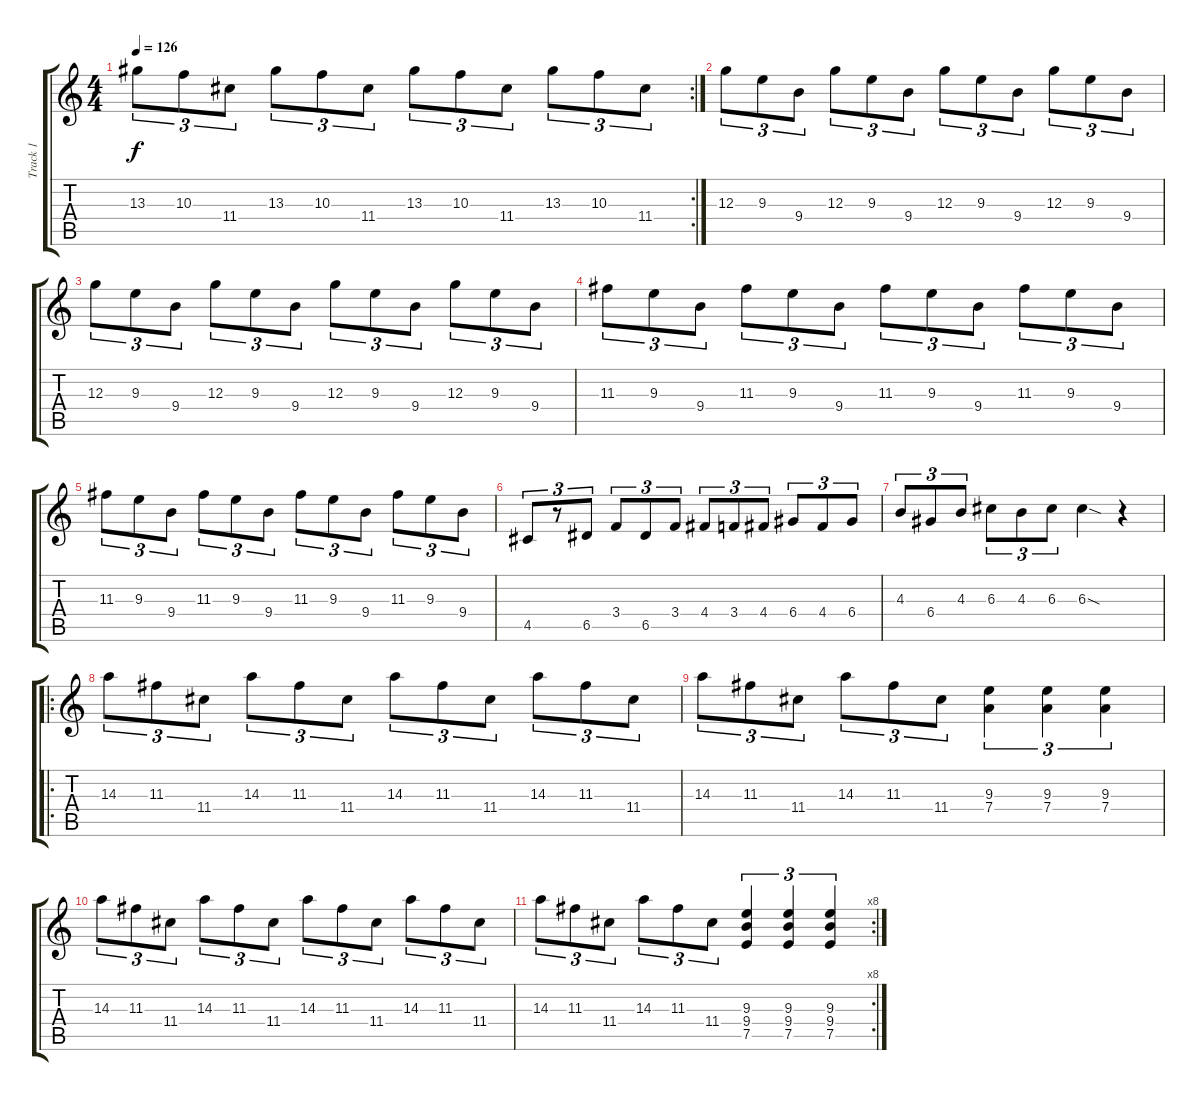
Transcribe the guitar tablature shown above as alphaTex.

\track ("Track 1" "Track 1") {instrument overdrivenguitar}
\staff {score tabs}
\tuning (E4 B3 G3 D3 A2 E2) {hide}
\rc 2
\ts (4 4)
\tempo 126
\clef g2
\ks c
13.3.8{tu (3 2) dy f} 10.3.8{tu (3 2)} 11.4.8{tu (3 2)} 13.3.8{tu (3 2)} 10.3.8{tu (3 2)} 11.4.8{tu (3 2)} 13.3.8{tu (3 2)} 10.3.8{tu (3 2)} 11.4.8{tu (3 2)} 13.3.8{tu (3 2)} 10.3.8{tu (3 2)} 11.4.8{tu (3 2)} |
12.3.8{tu (3 2)} 9.3.8{tu (3 2)} 9.4.8{tu (3 2)} 12.3.8{tu (3 2)} 9.3.8{tu (3 2)} 9.4.8{tu (3 2)} 12.3.8{tu (3 2)} 9.3.8{tu (3 2)} 9.4.8{tu (3 2)} 12.3.8{tu (3 2)} 9.3.8{tu (3 2)} 9.4.8{tu (3 2)} |
12.3.8{tu (3 2)} 9.3.8{tu (3 2)} 9.4.8{tu (3 2)} 12.3.8{tu (3 2)} 9.3.8{tu (3 2)} 9.4.8{tu (3 2)} 12.3.8{tu (3 2)} 9.3.8{tu (3 2)} 9.4.8{tu (3 2)} 12.3.8{tu (3 2)} 9.3.8{tu (3 2)} 9.4.8{tu (3 2)} |
11.3.8{tu (3 2)} 9.3.8{tu (3 2)} 9.4.8{tu (3 2)} 11.3.8{tu (3 2)} 9.3.8{tu (3 2)} 9.4.8{tu (3 2)} 11.3.8{tu (3 2)} 9.3.8{tu (3 2)} 9.4.8{tu (3 2)} 11.3.8{tu (3 2)} 9.3.8{tu (3 2)} 9.4.8{tu (3 2)} |
11.3.8{tu (3 2)} 9.3.8{tu (3 2)} 9.4.8{tu (3 2)} 11.3.8{tu (3 2)} 9.3.8{tu (3 2)} 9.4.8{tu (3 2)} 11.3.8{tu (3 2)} 9.3.8{tu (3 2)} 9.4.8{tu (3 2)} 11.3.8{tu (3 2)} 9.3.8{tu (3 2)} 9.4.8{tu (3 2)} |
4.5.8{tu (3 2)} r.8{tu (3 2)} 6.5.8{tu (3 2)} 3.4.8{tu (3 2)} 6.5.8{tu (3 2)} 3.4.8{tu (3 2)} 4.4.8{tu (3 2)} 3.4.8{tu (3 2)} 4.4.8{tu (3 2)} 6.4.8{tu (3 2)} 4.4.8{tu (3 2)} 6.4.8{tu (3 2)} |
4.3.8{tu (3 2)} 6.4.8{tu (3 2)} 4.3.8{tu (3 2)} 6.3.8{tu (3 2)} 4.3.8{tu (3 2)} 6.3.8{tu (3 2)} 6.3{sod}.4 r.4 |
\ro
14.3.8{tu (3 2)} 11.3.8{tu (3 2)} 11.4.8{tu (3 2)} 14.3.8{tu (3 2)} 11.3.8{tu (3 2)} 11.4.8{tu (3 2)} 14.3.8{tu (3 2)} 11.3.8{tu (3 2)} 11.4.8{tu (3 2)} 14.3.8{tu (3 2)} 11.3.8{tu (3 2)} 11.4.8{tu (3 2)} |
14.3.8{tu (3 2)} 11.3.8{tu (3 2)} 11.4.8{tu (3 2)} 14.3.8{tu (3 2)} 11.3.8{tu (3 2)} 11.4.8{tu (3 2)} (9.3 7.4).4{tu (3 2)} (9.3 7.4).4{tu (3 2)} (9.3 7.4).4{tu (3 2)} |
14.3.8{tu (3 2)} 11.3.8{tu (3 2)} 11.4.8{tu (3 2)} 14.3.8{tu (3 2)} 11.3.8{tu (3 2)} 11.4.8{tu (3 2)} 14.3.8{tu (3 2)} 11.3.8{tu (3 2)} 11.4.8{tu (3 2)} 14.3.8{tu (3 2)} 11.3.8{tu (3 2)} 11.4.8{tu (3 2)} |
\rc 8
14.3.8{tu (3 2)} 11.3.8{tu (3 2)} 11.4.8{tu (3 2)} 14.3.8{tu (3 2)} 11.3.8{tu (3 2)} 11.4.8{tu (3 2)} (9.3 9.4 7.5).4{tu (3 2)} (9.3 9.4 7.5).4{tu (3 2)} (9.3 9.4 7.5).4{tu (3 2)}
